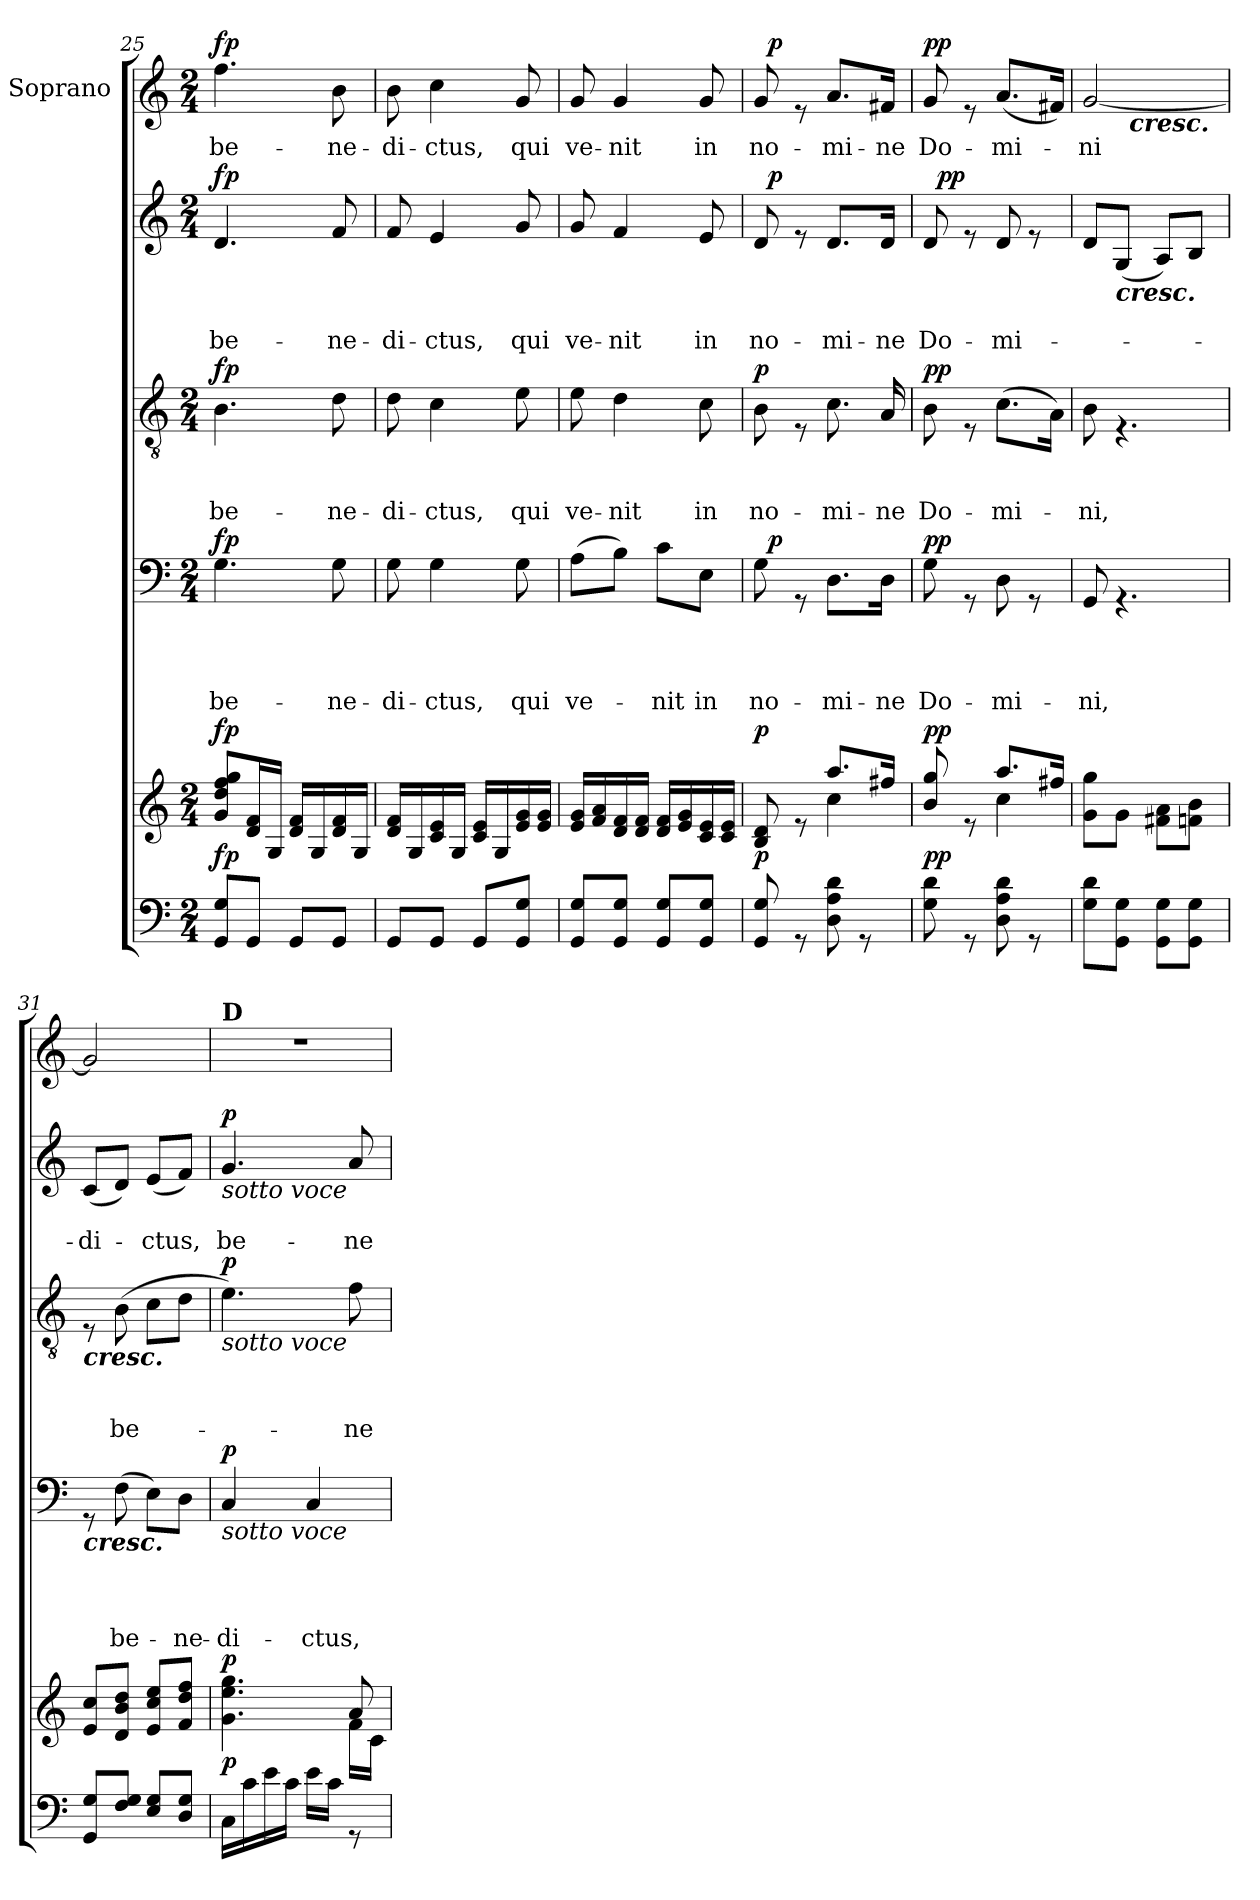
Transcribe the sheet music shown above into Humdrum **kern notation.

**kern	**dynam	**kern	**dynam	**kern	**text	**text	**text	**text	**dynam	**kern	**text	**text	**text	**dynam	**kern	**text	**text	**dynam	**kern	**text	**dynam
*part6	*part6	*part5	*part5	*part4	*part4	*part4	*part4	*part4	*part4	*part3	*part3	*part3	*part3	*part3	*part2	*part2	*part2	*part2	*part1	*part1	*part1
*staff6	*staff6	*staff5	*staff5	*staff4	*staff4	*staff4	*staff4	*staff4	*staff4	*staff3	*staff3	*staff3	*staff3	*staff3	*staff2	*staff2	*staff2	*staff2	*staff1	*staff1	*staff1
*	*	*	*	*	*	*	*	*	*	*	*	*	*	*	*	*	*	*	*I"Soprano	*	*
*clefF4	*	*clefG2	*	*clefF4	*	*	*	*	*	*clefGv2	*	*	*	*	*clefG2	*	*	*	*clefG2	*	*
*k[]	*	*k[]	*	*k[]	*	*	*	*	*	*k[]	*	*	*	*	*k[]	*	*	*	*k[]	*	*
*C:	*	*C:	*	*C:	*	*	*	*	*	*C:	*	*	*	*	*C:	*	*	*	*C:	*	*
*M2/4	*	*M2/4	*	*M2/4	*	*	*	*	*	*M2/4	*	*	*	*	*M2/4	*	*	*	*M2/4	*	*
=25	=25	=25	=25	=25	=25	=25	=25	=25	=25	=25	=25	=25	=25	=25	=25	=25	=25	=25	=25	=25	=25
!	!LO:DY:a	!	!LO:DY:a	!	!	!	!	!LO:LY:b	!LO:DY:a	!	!	!	!LO:LY:b	!LO:DY:a	!	!	!LO:LY:b	!LO:DY:a	!	!LO:LY:b	!LO:DY:a
8GG/ 8G/L	fp	8g/ 8dd/ 8ff/ 8gg/L	fp	4.G\	.	.	.	be-	fp	4.B\	.	.	be-	fp	4.d/	.	be-	fp	4.ff\	be-	fp
8GG/J	.	16d/ 16f/L	.	.	.	.	.	.	.	.	.	.	.	.	.	.	.	.	.	.	.
.	.	16G/JJ	.	.	.	.	.	.	.	.	.	.	.	.	.	.	.	.	.	.	.
8GG/L	.	16d/ 16f/LL	.	.	.	.	.	.	.	.	.	.	.	.	.	.	.	.	.	.	.
.	.	16G/	.	.	.	.	.	.	.	.	.	.	.	.	.	.	.	.	.	.	.
!	!	!	!	!	!	!	!	!LO:LY:b	!	!	!	!	!LO:LY:b	!	!	!	!LO:LY:b	!	!	!LO:LY:b	!
8GG/J	.	16d/ 16f/	.	8G\	.	.	.	-ne-	.	8d\	.	.	-ne-	.	8f/	.	-ne-	.	8b\	-ne-	.
.	.	16G/JJ	.	.	.	.	.	.	.	.	.	.	.	.	.	.	.	.	.	.	.
=26	=26	=26	=26	=26	=26	=26	=26	=26	=26	=26	=26	=26	=26	=26	=26	=26	=26	=26	=26	=26	=26
!	!	!	!	!	!	!	!	!LO:LY:b	!	!	!	!	!LO:LY:b	!	!	!	!LO:LY:b	!	!	!LO:LY:b	!
8GG/L	.	16d/ 16f/LL	.	8G\	.	.	.	-di-	.	8d\	.	.	-di-	.	8f/	.	-di-	.	8b\	-di-	.
.	.	16G/	.	.	.	.	.	.	.	.	.	.	.	.	.	.	.	.	.	.	.
!	!	!	!	!	!	!	!	!LO:LY:b	!	!	!	!	!LO:LY:b	!	!	!	!LO:LY:b	!	!	!LO:LY:b	!
8GG/J	.	16c/ 16e/	.	4G\	.	.	.	-ctus,	.	4c\	.	.	-ctus,	.	4e/	.	-ctus,	.	4cc\	-ctus,	.
.	.	16G/JJ	.	.	.	.	.	.	.	.	.	.	.	.	.	.	.	.	.	.	.
8GG/L	.	16c/ 16e/LL	.	.	.	.	.	.	.	.	.	.	.	.	.	.	.	.	.	.	.
.	.	16G/	.	.	.	.	.	.	.	.	.	.	.	.	.	.	.	.	.	.	.
!	!	!	!	!	!	!	!	!LO:LY:b	!	!	!	!	!LO:LY:b	!	!	!	!LO:LY:b	!	!	!LO:LY:b	!
8GG/ 8G/J	.	16e/ 16g/	.	8G\	.	.	.	qui	.	8e\	.	.	qui	.	8g/	.	qui	.	8g/	qui	.
.	.	16e/ 16g/JJ	.	.	.	.	.	.	.	.	.	.	.	.	.	.	.	.	.	.	.
=27	=27	=27	=27	=27	=27	=27	=27	=27	=27	=27	=27	=27	=27	=27	=27	=27	=27	=27	=27	=27	=27
!	!	!	!	!	!	!	!	!LO:LY:b	!	!	!	!	!LO:LY:b	!	!	!	!LO:LY:b	!	!	!LO:LY:b	!
8GG/ 8G/L	.	16e/ 16g/LL	.	(>8A\L	.	.	.	ve-	.	8e\	.	.	ve-	.	8g/	.	ve-	.	8g/	ve-	.
.	.	16f/ 16a/	.	.	.	.	.	.	.	.	.	.	.	.	.	.	.	.	.	.	.
!	!	!	!	!	!	!	!	!	!	!	!	!	!LO:LY:b	!	!	!	!LO:LY:b	!	!	!LO:LY:b	!
8GG/ 8G/J	.	16d/ 16f/	.	8B\J)	.	.	.	.	.	4d\	.	.	-nit	.	4f/	.	-nit	.	4g/	-nit	.
.	.	16d/ 16f/JJ	.	.	.	.	.	.	.	.	.	.	.	.	.	.	.	.	.	.	.
!	!	!	!	!	!	!	!	!LO:LY:b	!	!	!	!	!	!	!	!	!	!	!	!	!
8GG/ 8G/L	.	16d/ 16f/LL	.	8c\L	.	.	.	-nit	.	.	.	.	.	.	.	.	.	.	.	.	.
.	.	16e/ 16g/	.	.	.	.	.	.	.	.	.	.	.	.	.	.	.	.	.	.	.
!	!	!	!	!	!	!	!	!LO:LY:b	!	!	!	!	!LO:LY:b	!	!	!	!LO:LY:b	!	!	!LO:LY:b	!
8GG/ 8G/J	.	16c/ 16e/	.	8E\J	.	.	.	in	.	8c\	.	.	in	.	8e/	.	in	.	8g/	in	.
.	.	16c/ 16e/JJ	.	.	.	.	.	.	.	.	.	.	.	.	.	.	.	.	.	.	.
=28	=28	=28	=28	=28	=28	=28	=28	=28	=28	=28	=28	=28	=28	=28	=28	=28	=28	=28	=28	=28	=28
*	*	*^	*	*	*	*	*	*	*	*	*	*	*	*	*	*	*	*	*	*	*
!	!LO:DY:a	!	!	!LO:DY:a	!	!	!	!	!LO:LY:b	!	!	!	!	!LO:LY:b	!LO:DY:a	!	!	!LO:LY:b	!	!	!LO:LY:b	!
*	*	*	*	*	*^	*	*	*	*	*	*	*	*	*	*	*^	*	*	*	*^	*	*
8GG/ 8G/	p	8B/ 8d/	4ryy	p	8G\	32ryy	.	.	.	no-	.	8B\	.	.	no-	p	8d/	32ryy	.	no-	.	8g/	32ryy	no-	.
!	!	!	!	!	!	!	!	!	!	!	!LO:DY:a	!	!	!	!	!	!	!	!	!	!LO:DY:a	!	!	!	!LO:DY:a
.	.	.	.	.	.	4...ryy	.	.	.	.	p	.	.	.	.	.	.	4...ryy	.	.	p	.	4...ryy	.	p
8rGG	.	8re	.	.	8rGG	.	.	.	.	.	.	8rE	.	.	.	.	8re	.	.	.	.	8re	.	.	.
!	!	!	!	!	!	!	!	!	!	!LO:LY:b	!	!	!	!	!LO:LY:b	!	!	!	!	!LO:LY:b	!	!	!	!LO:LY:b	!
8D\ 8A\ 8d\	.	8.aa/L	4cc\	.	8.D\L	.	.	.	.	-mi-	.	8.c\	.	.	-mi-	.	8.d/L	.	.	-mi-	.	8.a/L	.	-mi-	.
8rGG	.	.	.	.	.	.	.	.	.	.	.	.	.	.	.	.	.	.	.	.	.	.	.	.	.
!	!	!	!	!	!	!	!	!	!	!LO:LY:b	!	!	!	!	!LO:LY:b	!	!	!	!	!LO:LY:b	!	!	!	!LO:LY:b	!
.	.	16ff#X/Jk	.	.	16D\Jk	.	.	.	.	-ne	.	16A/	.	.	-ne	.	16d/Jk	.	.	-ne	.	16f#X/Jk	.	-ne	.
!!LO:LB:g=z
=29	=29	=29	=29	=29	=29	=29	=29	=29	=29	=29	=29	=29	=29	=29	=29	=29	=29	=29	=29	=29	=29	=29	=29	=29	=29
!	!LO:DY:a	!	!	!LO:DY:a	!	!	!	!	!	!LO:LY:b	!LO:DY:a	!	!	!	!LO:LY:b	!LO:DY:a	!	!	!	!LO:LY:b	!	!	!	!LO:LY:b	!LO:DY:a
*	*	*	*	*	*v	*v	*	*	*	*	*	*	*	*	*	*	*	*	*	*	*	*v	*v	*	*
8G\ 8d\	pp	8b/ 8gg/	4ryy	pp	8G\	.	.	.	Do-	pp	8B\	.	.	Do-	pp	8d/	32ryy	.	Do-	.	8g/	Do-	pp
!	!	!	!	!	!	!	!	!	!	!	!	!	!	!	!	!	!	!	!	!LO:DY:a	!	!	!
.	.	.	.	.	.	.	.	.	.	.	.	.	.	.	.	.	4...ryy	.	.	pp	.	.	.
8rGG	.	8re	.	.	8rGG	.	.	.	.	.	8rE	.	.	.	.	8re	.	.	.	.	8re	.	.
!	!	!	!	!	!	!	!	!	!LO:LY:b	!	!	!	!	!LO:LY:b	!	!	!	!	!LO:LY:b	!	!	!LO:LY:b	!
8D\ 8A\ 8d\	.	8.aa/L	4cc\	.	8D\	.	.	.	-mi-	.	(>8.c\L	.	.	-mi-	.	8d/	.	.	-mi-	.	(<8.a/L	-mi-	.
8rGG	.	.	.	.	8rGG	.	.	.	.	.	.	.	.	.	.	8re	.	.	.	.	.	.	.
.	.	16ff#X/Jk	.	.	.	.	.	.	.	.	16A\Jk)	.	.	.	.	.	.	.	.	.	16f#X/Jk)	.	.
*	*	*v	*v	*	*	*	*	*	*	*	*	*	*	*	*	*	*	*	*	*	*	*	*
=30	=30	=30	=30	=30	=30	=30	=30	=30	=30	=30	=30	=30	=30	=30	=30	=30	=30	=30	=30	=30	=30	=30
!	!	!	!	!	!	!	!	!LO:LY:b	!	!	!	!	!LO:LY:b	!	!	!	!	!	!	!	!LO:LY:b	!
*	*	*	*	*	*	*	*	*	*	*	*	*	*	*	*v	*v	*	*	*	*^	*	*
8G\ 8d\L	.	8g\ 8gg\L	.	8GG/	.	.	.	-ni,	.	8B\	.	.	-ni,	.	8d/L	.	.	.	[<2g/	8ryy	-ni	.
!	!	!	!	!	!	!	!	!	!	!	!	!	!	!	!LO:TX:b:Bi:t=cresc.	!	!	!	!	!	!	!
8GG\ 8G\J	.	8g\J	.	4.rGG	.	.	.	.	.	4.rE	.	.	.	.	(<8G/J	.	.	.	.	32ryy	.	.
!	!	!	!	!	!	!	!	!	!	!	!	!	!	!	!	!	!	!	!	!LO:TX:b:Bi:t=cresc.	!	!
.	.	.	.	.	.	.	.	.	.	.	.	.	.	.	.	.	.	.	.	4ryy	.	.
8GG\ 8G\L	.	8f#X\ 8a\L	.	.	.	.	.	.	.	.	.	.	.	.	8A/L)	.	.	.	.	.	.	.
8GG\ 8G\J	.	8fn\ 8b\J	.	.	.	.	.	.	.	.	.	.	.	.	8B/J	.	.	.	.	.	.	.
.	.	.	.	.	.	.	.	.	.	.	.	.	.	.	.	.	.	.	.	16.ryy	.	.
=31	=31	=31	=31	=31	=31	=31	=31	=31	=31	=31	=31	=31	=31	=31	=31	=31	=31	=31	=31	=31	=31	=31
!	!	!	!	!	!	!	!	!	!	!LO:TX:b:Bi:t=cresc.	!	!	!	!	!	!	!	!	!	!	!	!
!	!	!	!	!LO:TX:b:Bi:t=cresc.	!	!	!	!	!	!	!	!	!	!	!	!	!	!	!	!	!	!
!	!	!	!	!	!	!	!	!	!	!	!	!	!	!	!	!	!LO:LY:b	!	!	!	!	!
*	*	*	*	*	*	*	*	*	*	*	*	*	*	*	*	*	*	*	*v	*v	*	*
8GG/ 8G/L	.	8e/ 8cc/L	.	8rGG	.	.	.	.	.	8rE	.	.	.	.	(<8c/L	.	-di-	.	2g/]	.	.
!	!	!	!	!	!	!	!	!LO:LY:b	!	!	!	!	!LO:LY:b	!	!	!	!	!	!	!	!
8F/ 8G/J	.	8d/ 8b/ 8dd/J	.	(>8F\	.	.	.	be-	.	(>8B\	.	.	be-	.	8d/J)	.	.	.	.	.	.
!	!	!	!	!	!	!	!	!	!	!	!	!	!	!	!	!	!LO:LY:b	!	!	!	!
8E/ 8G/L	.	8e/ 8cc/ 8ee/L	.	8E\L)	.	.	.	.	.	8c\L	.	.	.	.	(<8e/L	.	-ctus,	.	.	.	.
!	!	!	!	!	!	!	!	!LO:LY:b	!	!	!	!	!	!	!	!	!	!	!	!	!
8D/ 8G/J	.	8f/ 8dd/ 8ff/J	.	8D\J	.	.	.	-ne-	.	8d\J	.	.	.	.	8f/J)	.	.	.	.	.	.
=32	=32	=32	=32	=32	=32	=32	=32	=32	=32	=32	=32	=32	=32	=32	=32	=32	=32	=32	=32	=32	=32
*	*	*^	*	*	*	*	*	*	*	*	*	*	*	*	*	*	*	*	*	*	*
!	!	!	!	!	!	!	!	!	!	!	!	!	!	!	!	!	!	!	!	!LO:TX:a:B:t=D	!	!
!	!	!	!	!	!	!	!	!	!	!	!	!	!	!	!	!LO:TX:b:i:t=sotto voce	!	!	!	!	!	!
!	!	!	!	!	!	!	!	!	!	!	!LO:TX:b:i:t=sotto voce	!	!	!	!	!	!	!	!	!	!	!
!	!	!	!	!	!LO:TX:b:i:t=sotto voce	!	!	!	!	!	!	!	!	!	!	!	!	!	!	!	!	!
!	!LO:DY:a	!	!	!LO:DY:a	!	!	!	!	!LO:LY:b	!LO:DY:a	!	!	!	!	!LO:DY:a	!	!	!LO:LY:b	!LO:DY:a	!	!	!
16C\LL	p	4.g\ 4.ee\ 4.gg\	4.ryy	p	4C/	.	.	.	-di-	p	4.e\)	.	.	.	p	4.g/	.	be-	p	2r	.	.
16c\	.	.	.	.	.	.	.	.	.	.	.	.	.	.	.	.	.	.	.	.	.	.
16e\	.	.	.	.	.	.	.	.	.	.	.	.	.	.	.	.	.	.	.	.	.	.
16c\JJ	.	.	.	.	.	.	.	.	.	.	.	.	.	.	.	.	.	.	.	.	.	.
!	!	!	!	!	!	!	!	!	!LO:LY:b	!	!	!	!	!	!	!	!	!	!	!	!	!
16e\LL	.	.	.	.	4C/	.	.	.	-ctus,	.	.	.	.	.	.	.	.	.	.	.	.	.
16c\JJ	.	.	.	.	.	.	.	.	.	.	.	.	.	.	.	.	.	.	.	.	.	.
!	!	!	!	!	!	!	!	!	!	!	!	!	!	!LO:LY:b	!	!	!	!LO:LY:b	!	!	!	!
8rGG	.	8a/	16f\LL	.	.	.	.	.	.	.	8f\	.	.	-ne-	.	8a/	.	-ne-	.	.	.	.
.	.	.	16c\JJ	.	.	.	.	.	.	.	.	.	.	.	.	.	.	.	.	.	.	.
*	*	*v	*v	*	*	*	*	*	*	*	*	*	*	*	*	*	*	*	*	*	*	*
=	=	=	=	=	=	=	=	=	=	=	=	=	=	=	=	=	=	=	=	=	=
*-	*-	*-	*-	*-	*-	*-	*-	*-	*-	*-	*-	*-	*-	*-	*-	*-	*-	*-	*-	*-	*-
